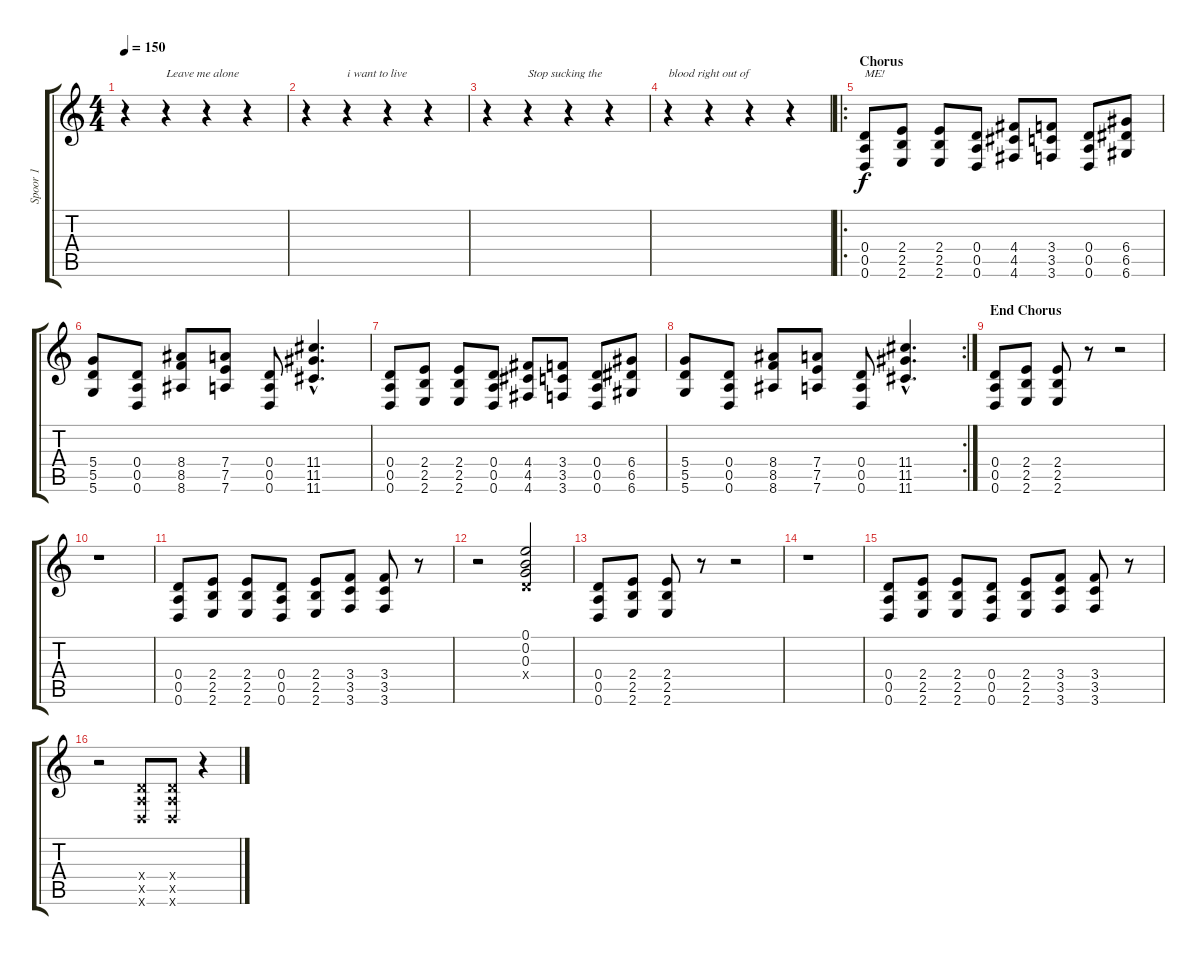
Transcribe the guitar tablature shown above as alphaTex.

\track ("Spoor 1" "Spoor 1") {instrument distortionguitar}
\staff {score tabs}
\tuning (E4 B3 G3 D3 A2 D2) {hide}
\ts (4 4)
\tempo 150
\clef g2
\ks c
r.4{dy f} r.4{txt "Leave me alone"} r.4 r.4 |
r.4 r.4{txt "i want to live"} r.4 r.4 |
r.4 r.4{txt "Stop sucking the "} r.4 r.4 |
r.4{txt "blood right out of"} r.4 r.4 r.4 |
\ro
\section ("" "Chorus")
(0.4 0.5 0.6).8{txt "ME!" volume 14 instrument distortionguitar} (2.4 2.5 2.6).8 (2.4 2.5 2.6).8 (0.4 0.5 0.6).8 (4.4 4.5 4.6).8 (3.4 3.5 3.6).8 (0.4 0.5 0.6).8 (6.4 6.5 6.6).8 |
(5.4 5.5 5.6).8 (0.4 0.5 0.6).8 (8.4 8.5 8.6).8 (7.4 7.5 7.6).8 (0.4 0.5 0.6).8 (11.4{hac} 11.5{hac} 11.6{hac}).4{d} |
(0.4 0.5 0.6).8 (2.4 2.5 2.6).8 (2.4 2.5 2.6).8 (0.4 0.5 0.6).8 (4.4 4.5 4.6).8 (3.4 3.5 3.6).8 (0.4 0.5 0.6).8 (6.4 6.5 6.6).8 |
\rc 2
(5.4 5.5 5.6).8 (0.4 0.5 0.6).8 (8.4 8.5 8.6).8 (7.4 7.5 7.6).8 (0.4 0.5 0.6).8 (11.4{hac} 11.5{hac} 11.6{hac}).4{d} |
\section ("" "End Chorus")
(0.4 0.5 0.6).8{instrument electricguitarmuted} (2.4 2.5 2.6).8 (2.4 2.5 2.6).8 r.8 r.2 |
r.1 |
(0.4 0.5 0.6).8 (2.4 2.5 2.6).8 (2.4 2.5 2.6).8 (0.4 0.5 0.6).8 (2.4 2.5 2.6).8 (3.4 3.5 3.6).8 (3.4 3.5 3.6).8 r.8 |
r.2 (0.1 0.2 0.3 0.4{x}).2{instrument distortionguitar} |
(0.4 0.5 0.6).8{instrument electricguitarmuted} (2.4 2.5 2.6).8 (2.4 2.5 2.6).8 r.8 r.2 |
r.1 |
(0.4 0.5 0.6).8 (2.4 2.5 2.6).8 (2.4 2.5 2.6).8 (0.4 0.5 0.6).8 (2.4 2.5 2.6).8 (3.4 3.5 3.6).8 (3.4 3.5 3.6).8 r.8 |
r.2 (0.4{x} 0.5{x} 0.6{x}).8 (0.4{x} 0.5{x} 0.6{x}).8 r.4
